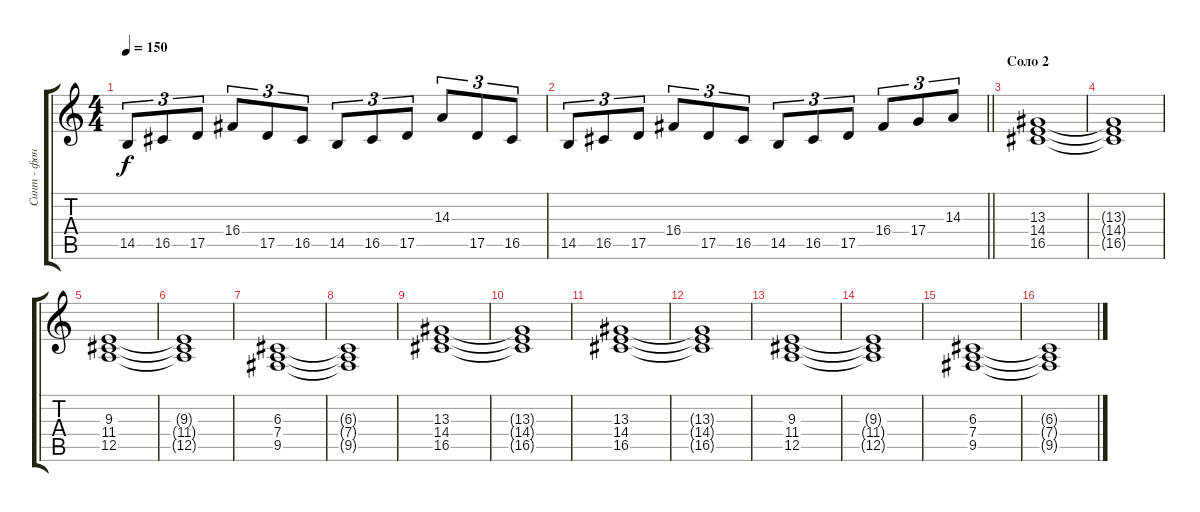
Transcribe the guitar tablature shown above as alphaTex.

\track ("Синт - фон" "Синт - фон") {instrument stringensemble1}
\staff {score tabs}
\tuning (E4 B3 G3 D3 A2 E2) {hide}
\ts (4 4)
\tempo 150
\clef g2
\ks c
14.5.8{tu (3 2) dy f} 16.5.8{tu (3 2)} 17.5.8{tu (3 2)} 16.4.8{tu (3 2)} 17.5.8{tu (3 2)} 16.5.8{tu (3 2)} 14.5.8{tu (3 2)} 16.5.8{tu (3 2)} 17.5.8{tu (3 2)} 14.3.8{tu (3 2)} 17.5.8{tu (3 2)} 16.5.8{tu (3 2)} |
\barLineRight lightlight
14.5.8{tu (3 2)} 16.5.8{tu (3 2)} 17.5.8{tu (3 2)} 16.4.8{tu (3 2)} 17.5.8{tu (3 2)} 16.5.8{tu (3 2)} 14.5.8{tu (3 2)} 16.5.8{tu (3 2)} 17.5.8{tu (3 2)} 16.4.8{tu (3 2)} 17.4.8{tu (3 2)} 14.3.8{tu (3 2)} |
\section ("" "Соло 2")
(13.3 14.4 16.5).1{instrument stringensemble1} |
(13.3{t} 14.4{t} 16.5{t}).1 |
(9.3 11.4 12.5).1 |
(9.3{t} 11.4{t} 12.5{t}).1 |
(6.3 7.4 9.5).1 |
(6.3{t} 7.4{t} 9.5{t}).1 |
(13.3 14.4 16.5).1 |
(13.3{t} 14.4{t} 16.5{t}).1 |
(13.3 14.4 16.5).1 |
(13.3{t} 14.4{t} 16.5{t}).1 |
(9.3 11.4 12.5).1 |
(9.3{t} 11.4{t} 12.5{t}).1 |
(6.3 7.4 9.5).1 |
(6.3{t} 7.4{t} 9.5{t}).1
